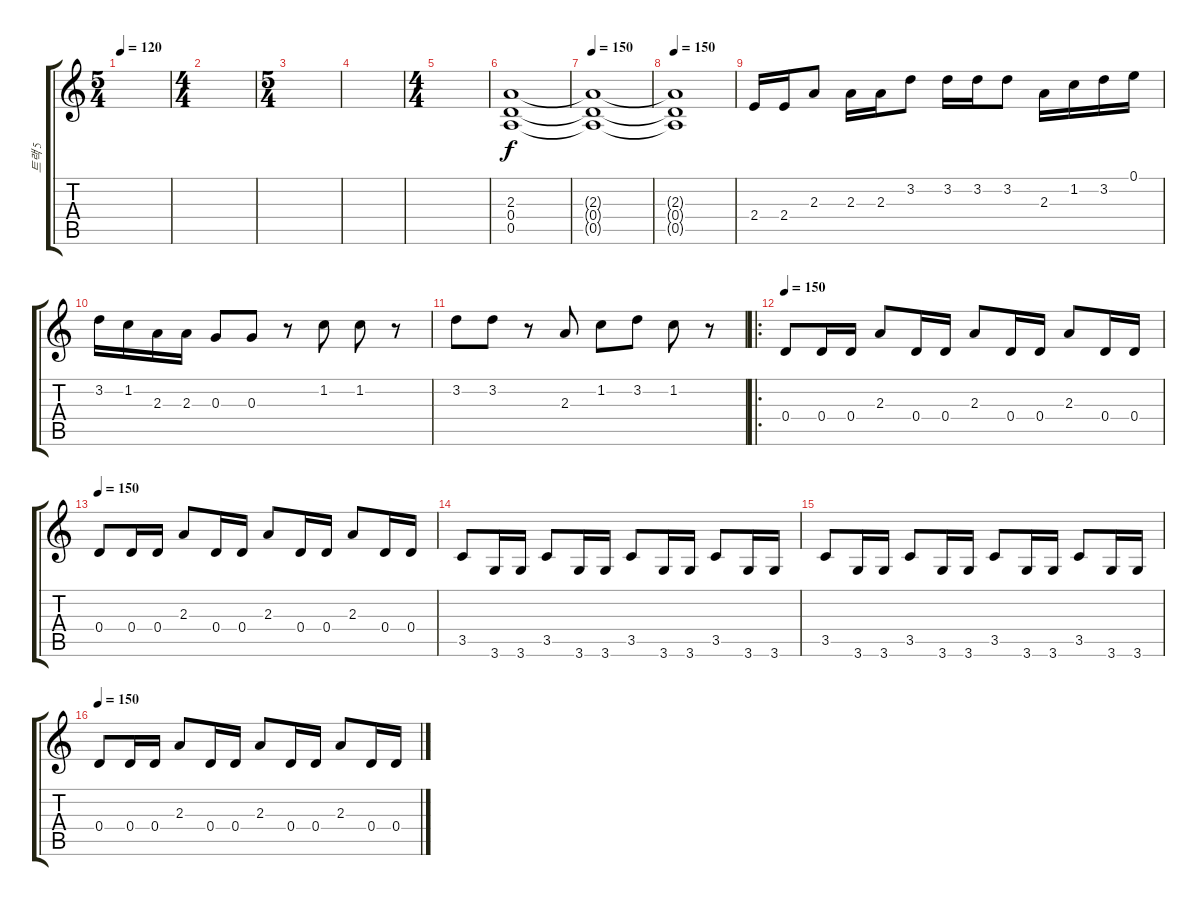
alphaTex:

\track ("트랙 5" "트랙 5") {instrument overdrivenguitar}
\staff {score tabs}
\tuning (E4 B3 G3 D3 A2 E2) {hide}
\ts (5 4)
\tempo 120
\clef g2
\ks c
|
\ts (4 4)
|
\ts (5 4)
|
|
\ts (4 4)
|
(2.3 0.4 0.5).1 |
\tempo 150
(2.3{t} 0.4{t} 0.5{t}).1 |
\tempo 150
(2.3{t} 0.4{t} 0.5{t}).1 |
2.4.16 2.4.16 2.3.8 2.3.16 2.3.16 3.2.8 3.2.16 3.2.16 3.2.8 2.3.16 1.2.16 3.2.16 0.1.16 |
3.2.16 1.2.16 2.3.16 2.3.16 0.3.8 0.3.8 r.8 1.2.8 1.2.8 r.8 |
3.2.8 3.2.8 r.8 2.3.8 1.2.8 3.2.8 1.2.8 r.8 |
\ro
\tempo 150
0.4.8 0.4.16 0.4.16 2.3.8 0.4.16 0.4.16 2.3.8 0.4.16 0.4.16 2.3.8 0.4.16 0.4.16 |
\tempo 150
0.4.8 0.4.16 0.4.16 2.3.8 0.4.16 0.4.16 2.3.8 0.4.16 0.4.16 2.3.8 0.4.16 0.4.16 |
3.5.8 3.6.16 3.6.16 3.5.8 3.6.16 3.6.16 3.5.8 3.6.16 3.6.16 3.5.8 3.6.16 3.6.16 |
3.5.8 3.6.16 3.6.16 3.5.8 3.6.16 3.6.16 3.5.8 3.6.16 3.6.16 3.5.8 3.6.16 3.6.16 |
\tempo 150
0.4.8 0.4.16 0.4.16 2.3.8 0.4.16 0.4.16 2.3.8 0.4.16 0.4.16 2.3.8 0.4.16 0.4.16
